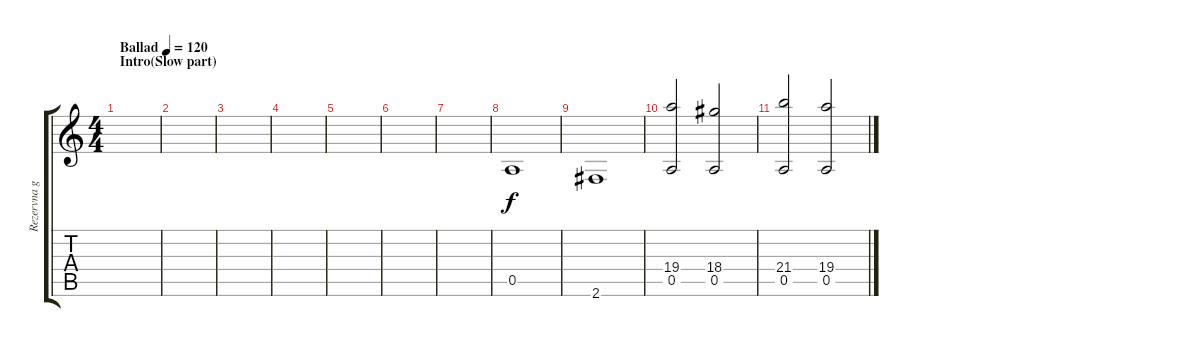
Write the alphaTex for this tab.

\track ("Rezervna gitara" "Rezervna g") {instrument overdrivenguitar}
\staff {score tabs}
\tuning (E4 B3 G3 D3 A2 E2) {hide}
\ts (4 4)
\section ("" "Intro(Slow part)")
\tempo (120 "Ballad")
\clef g2
\ks c
|
|
|
|
|
|
|
0.5.1 |
2.6.1 |
(19.4 0.5).2 (18.4 0.5).2 |
(21.4 0.5).2 (19.4 0.5).2
